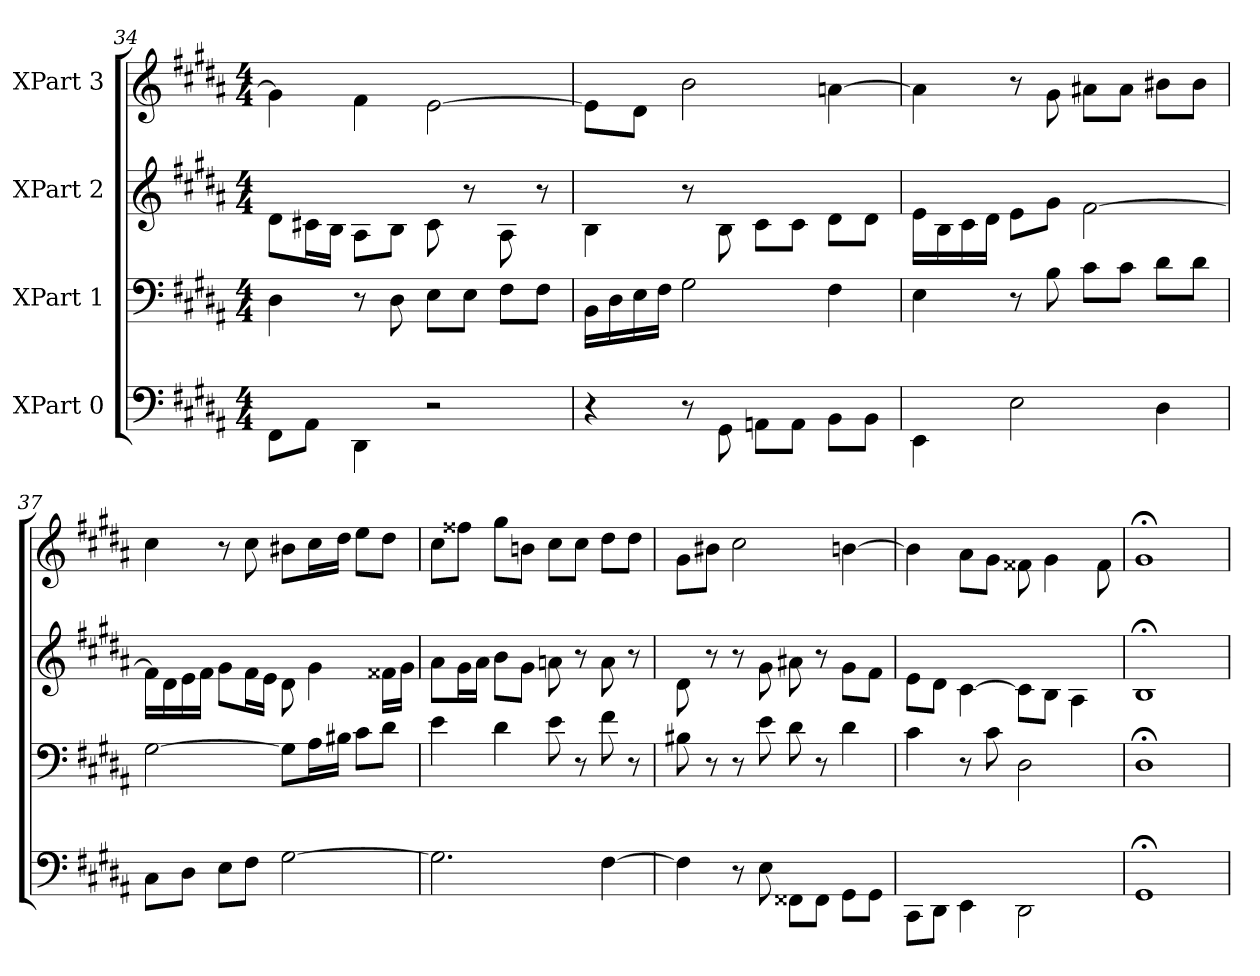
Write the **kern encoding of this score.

**kern	**kern	**kern	**kern
*part4	*part3	*part2	*part1
*staff4	*staff3	*staff2	*staff1
*I"XPart 0	*I"XPart 1	*I"XPart 2	*I"XPart 3
*clefF4	*clefF4	*clefG2	*clefG2
*k[f#c#g#d#a#]	*k[f#c#g#d#a#]	*k[f#c#g#d#a#]	*k[f#c#g#d#a#]
*M4/4	*M4/4	*M4/4	*M4/4
=34	=34	=34	=34
8FF#\L	4D#\	8d#\L	4g#\]
8AA#\J	.	16c#X\	.
.	.	16B\J	.
4DD#\	8r	8A#\L	4f#\
.	8D#\	8B\J	.
2r	8E\L	8c#\	[2e\
.	8E\J	8r	.
.	8F#\L	8A#\	.
.	8F#\J	8r	.
=35	=35	=35	=35
4r	16BB\L	4B\	8e\L]
.	16D#\	.	.
.	16E\	.	8d#\J
.	16F#\J	.	.
8r	2G#\	8r	2b\
8GG#\	.	8B\	.
8AAn\L	.	8c#\L	.
8AA\J	.	8c#\J	.
8BB\L	4F#\	8d#\L	[4an\
8BB\J	.	8d#\J	.
=36	=36	=36	=36
4EE\	4E\	16e\L	4an\]
.	.	16B\	.
.	.	16c#\	.
.	.	16d#\J	.
2E\	8r	8e\L	8r
.	8B\	8g#\J	8g#\
.	8c#\L	[2f#\	8a#X\L
.	8c#\J	.	8a#\J
4D#\	8d#\L	.	8b#X\L
.	8d#\J	.	8b#\J
=37	=37	=37	=37
8C#\L	[2G#\	16f#\L]	4cc#\
.	.	16d#\	.
8D#\J	.	16e\	.
.	.	16f#\J	.
8E\L	.	8g#\L	8r
8F#\J	.	16f#\	8cc#\
.	.	16e\J	.
[2G#\	8G#\L]	8d#\	8b#X\L
.	16A#\	4g#\	16cc#\
.	16B#X\J	.	16dd#\J
.	8c#\L	.	8ee\L
.	8d#\J	16f##X\L	8dd#\J
.	.	16g#\J	.
=38	=38	=38	=38
2.G#\]	4e\	8a#\L	8cc#\L
.	.	16g#\	8ff##X\J
.	.	16a#\J	.
.	4d#\	8b\L	8gg#\L
.	.	8g#\J	8bn\J
.	8e\	8an\	8cc#\L
.	8r	8r	8cc#\J
[4F#\	8f#\	8a\	8dd#\L
.	8r	8r	8dd#\J
=39	=39	=39	=39
4F#\]	8B#X\	8d#\	8g#\L
.	8r	8r	8b#X\J
8r	8r	8r	2cc#\
8E\	8e\	8g#\	.
8FF##X\L	8d#\	8a#X\	.
8FF##\J	8r	8r	.
8GG#\L	4d#\	8g#\L	[4bn\
8GG#\J	.	8f#\J	.
=40	=40	=40	=40
8CC#\L	4c#\	8e\L	4b\]
8DD#\J	.	8d#\J	.
4EE\	8r	[4c#\	8a#\L
.	8c#\	.	8g#\J
2DD#\	2D#\	8c#\L]	8f##X\
.	.	8B\J	4g#\
.	.	4A#\	.
.	.	.	8f##\
=41	=41	=41	=41
1GG#;<\	1D#;<\	1B;<\	1g#;<\
=	=	=	=
*-	*-	*-	*-
